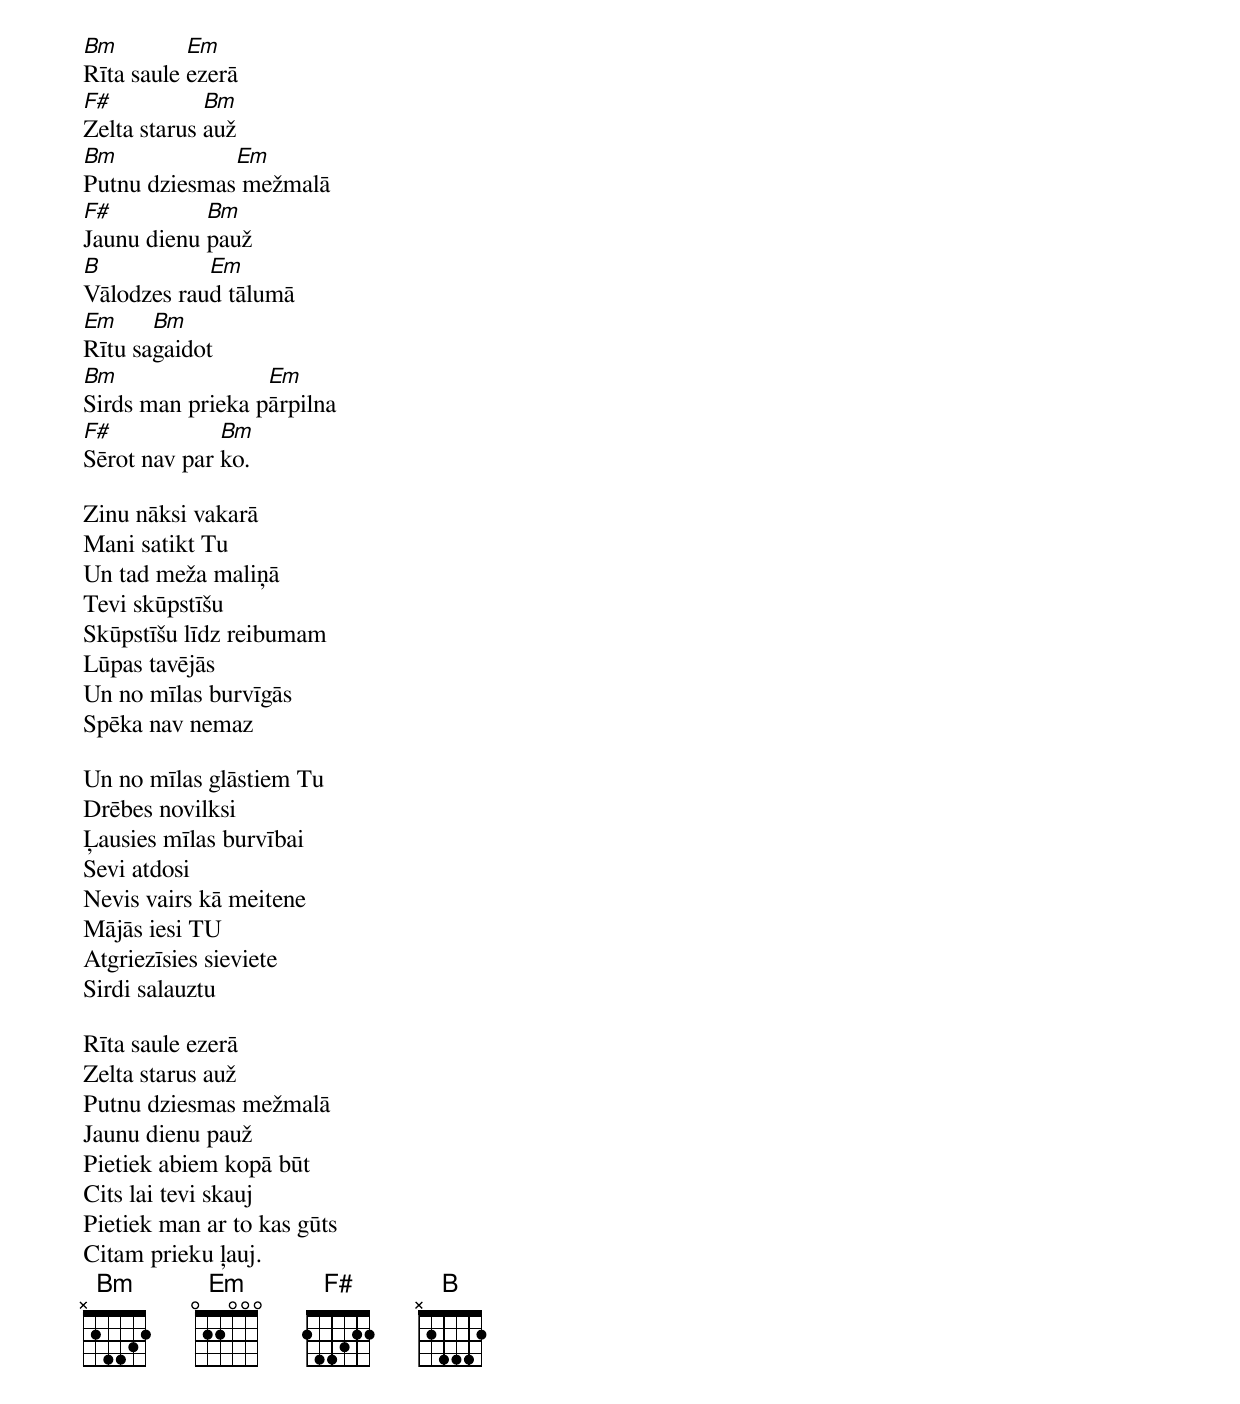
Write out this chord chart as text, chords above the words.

Bm         Em
Rīta saule ezerā
F#           Bm
Zelta starus auž
Bm            Em
Putnu dziesmas mežmalā
F#          Bm
Jaunu dienu pauž
B           Em
Vālodzes raud tālumā
Em     Bm
Rītu sagaidot
Bm                Em
Sirds man prieka pārpilna
F#            Bm
Sērot nav par ko.

Zinu nāksi vakarā
Mani satikt Tu
Un tad meža maliņā
Tevi skūpstīšu
Skūpstīšu līdz reibumam
Lūpas tavējās
Un no mīlas burvīgās
Spēka nav nemaz

Un no mīlas glāstiem Tu
Drēbes novilksi
Ļausies mīlas burvībai
Sevi atdosi
Nevis vairs kā meitene
Mājās iesi TU
Atgriezīsies sieviete
Sirdi salauztu

Rīta saule ezerā
Zelta starus auž
Putnu dziesmas mežmalā
Jaunu dienu pauž
Pietiek abiem kopā būt
Cits lai tevi skauj
Pietiek man ar to kas gūts
Citam prieku ļauj.
